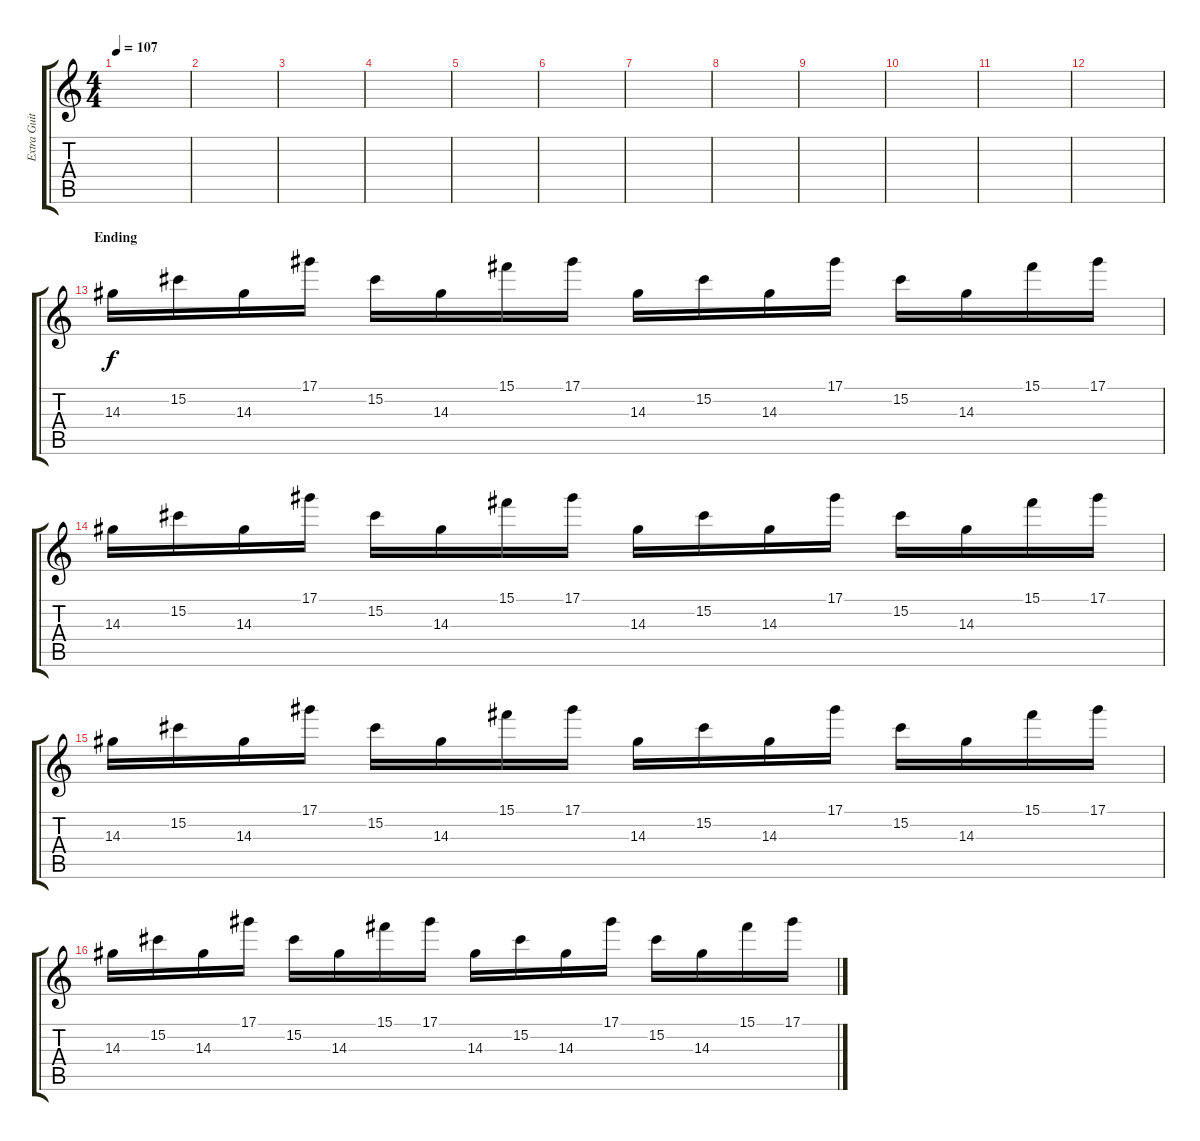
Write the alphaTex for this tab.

\track ("Extra Guitar" "Extra Guit") {instrument electricguitarclean}
\staff {score tabs}
\tuning (Eb4 Bb3 Gb3 Db3 Ab2 Db2) {hide}
\ts (4 4)
\tempo 107
\clef g2
\ks c
|
|
|
|
|
|
|
|
|
|
|
|
\section ("" "Ending")
14.3.16 15.2.16 14.3.16 17.1.16 15.2.16 14.3.16 15.1.16 17.1.16 14.3.16 15.2.16 14.3.16 17.1.16 15.2.16 14.3.16 15.1.16 17.1.16 |
14.3.16 15.2.16 14.3.16 17.1.16 15.2.16 14.3.16 15.1.16 17.1.16 14.3.16 15.2.16 14.3.16 17.1.16 15.2.16 14.3.16 15.1.16 17.1.16 |
14.3.16 15.2.16 14.3.16 17.1.16 15.2.16 14.3.16 15.1.16 17.1.16 14.3.16 15.2.16 14.3.16 17.1.16 15.2.16 14.3.16 15.1.16 17.1.16 |
14.3.16 15.2.16 14.3.16 17.1.16 15.2.16 14.3.16 15.1.16 17.1.16 14.3.16 15.2.16 14.3.16 17.1.16 15.2.16 14.3.16 15.1.16 17.1.16
